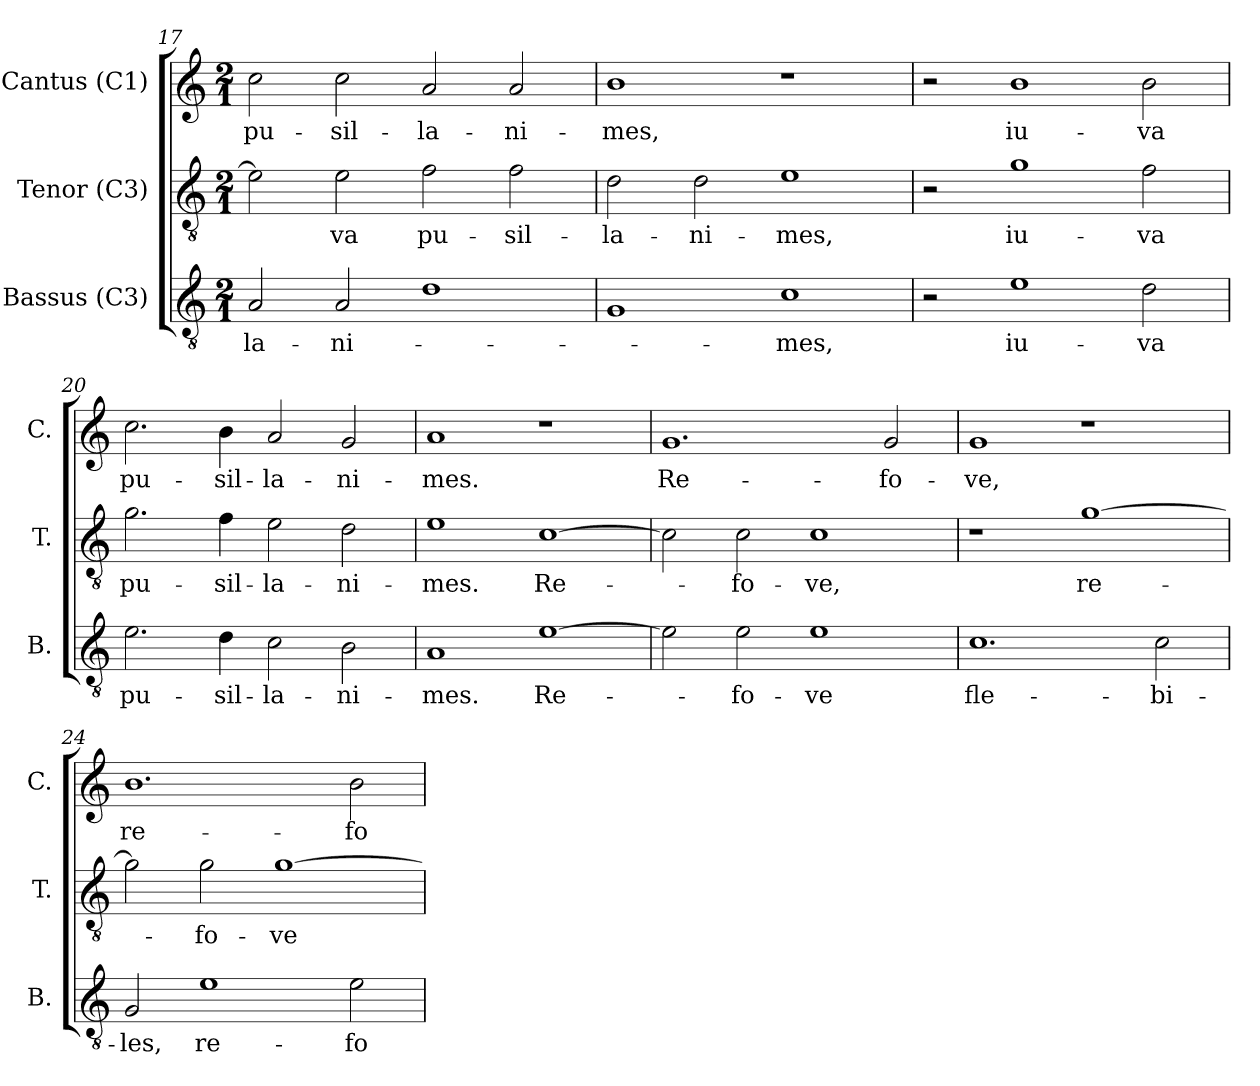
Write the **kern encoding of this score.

**kern	**text	**kern	**text	**kern	**text
*part3	*part3	*part2	*part2	*part1	*part1
*staff3	*staff3	*staff2	*staff2	*staff1	*staff1
*I"Bassus (C3)	*	*I"Tenor (C3)	*	*I"Cantus (C1)	*
*I'B.	*	*I'T.	*	*I'C.	*
!!LO:PB:g=z
*clefGv2	*	*clefGv2	*	*clefG2	*
*ITrd7c12	*	*ITrd7c12	*	*	*
*k[]	*	*k[]	*	*k[]	*
*C:	*	*C:	*	*C:	*
*M2/1	*	*M2/1	*	*M2/1	*
=17	=17	=17	=17	=17	=17
!	!LO:LY:b:color=#000000	!	!	!	!
!	!	!	!	!	!LO:LY:b:color=#000000
2AAi/	-la-	2Ei\]	.	2cci\	pu-
!	!LO:LY:b:color=#000000	!	!	!	!
!	!	!	!LO:LY:b:color=#000000	!	!
!	!	!	!	!	!LO:LY:b:color=#000000
2AAi/	-ni-	2Ei\	-va	2cci\	-sil-
!	!	!	!LO:LY:b:color=#000000	!	!
!	!	!	!	!	!LO:LY:b:color=#000000
1Di	.	2Fi\	pu-	2ai/	-la-
!	!	!	!LO:LY:b:color=#000000	!	!
!	!	!	!	!	!LO:LY:b:color=#000000
.	.	2Fi\	-sil-	2ai/	-ni-
=18	=18	=18	=18	=18	=18
!	!	!	!LO:LY:b:color=#000000	!	!
!	!	!	!	!	!LO:LY:b:color=#000000
1GGi	.	2Di\	-la-	1bi	-mes,
!	!	!	!LO:LY:b:color=#000000	!	!
.	.	2Di\	-ni-	.	.
!	!LO:LY:b:color=#000000	!	!	!	!
!	!	!	!LO:LY:b:color=#000000	!	!
1Ci	-mes,	1Ei	-mes,	1r	.
=19	=19	=19	=19	=19	=19
2r	.	2r	.	2r	.
!	!LO:LY:b:color=#000000	!	!	!	!
!	!	!	!LO:LY:b:color=#000000	!	!
!	!	!	!	!	!LO:LY:b:color=#000000
1Ei	iu-	1Gi	iu-	1bi	iu-
!	!LO:LY:b:color=#000000	!	!	!	!
!	!	!	!LO:LY:b:color=#000000	!	!
!	!	!	!	!	!LO:LY:b:color=#000000
2Di\	-va	2Fi\	-va	2bi\	-va
=20	=20	=20	=20	=20	=20
!	!LO:LY:b:color=#000000	!	!	!	!
!	!	!	!LO:LY:b:color=#000000	!	!
!	!	!	!	!	!LO:LY:b:color=#000000
2.Ei\	pu-	2.Gi\	pu-	2.cci\	pu-
!	!LO:LY:b:color=#000000	!	!	!	!
!	!	!	!LO:LY:b:color=#000000	!	!
!	!	!	!	!	!LO:LY:b:color=#000000
4Di\	-sil-	4Fi\	-sil-	4bi\	-sil-
!	!LO:LY:b:color=#000000	!	!	!	!
!	!	!	!LO:LY:b:color=#000000	!	!
!	!	!	!	!	!LO:LY:b:color=#000000
2Ci\	-la-	2Ei\	-la-	2ai/	-la-
!	!LO:LY:b:color=#000000	!	!	!	!
!	!	!	!LO:LY:b:color=#000000	!	!
!	!	!	!	!	!LO:LY:b:color=#000000
2BBi\	-ni-	2Di\	-ni-	2gi/	-ni-
=21	=21	=21	=21	=21	=21
!	!LO:LY:b:color=#000000	!	!	!	!
!	!	!	!LO:LY:b:color=#000000	!	!
!	!	!	!	!	!LO:LY:b:color=#000000
1AAi	-mes.	1Ei	-mes.	1ai	-mes.
!	!LO:LY:b:color=#000000	!	!	!	!
!	!	!	!LO:LY:b:color=#000000	!	!
[1Ei	Re-	[1Ci	Re-	1r	.
!!LO:LB:g=z
=22	=22	=22	=22	=22	=22
!	!	!	!	!	!LO:LY:b:color=#000000
2Ei\]	.	2Ci\]	.	1.gi	Re-
!	!LO:LY:b:color=#000000	!	!	!	!
!	!	!	!LO:LY:b:color=#000000	!	!
2Ei\	-fo-	2Ci\	-fo-	.	.
!	!LO:LY:b:color=#000000	!	!	!	!
!	!	!	!LO:LY:b:color=#000000	!	!
1Ei	-ve	1Ci	-ve,	.	.
!	!	!	!	!	!LO:LY:b:color=#000000
.	.	.	.	2gi/	-fo-
=23	=23	=23	=23	=23	=23
!	!LO:LY:b:color=#000000	!	!	!	!
!	!	!	!	!	!LO:LY:b:color=#000000
1.Ci	fle-	1r	.	1gi	-ve,
!	!	!	!LO:LY:b:color=#000000	!	!
.	.	[1Gi	re-	1r	.
!	!LO:LY:b:color=#000000	!	!	!	!
2Ci\	-bi-	.	.	.	.
=24	=24	=24	=24	=24	=24
!	!LO:LY:b:color=#000000	!	!	!	!
!	!	!	!	!	!LO:LY:b:color=#000000
2GGi/	-les,	2Gi\]	.	1.bi	re-
!	!LO:LY:b:color=#000000	!	!	!	!
!	!	!	!LO:LY:b:color=#000000	!	!
1Ei	re-	2Gi\	-fo-	.	.
!	!	!	!LO:LY:b:color=#000000	!	!
.	.	[1Gi	-ve	.	.
!	!LO:LY:b:color=#000000	!	!	!	!
!	!	!	!	!	!LO:LY:b:color=#000000
2Ei\	-fo-	.	.	2bi\	-fo-
=	=	=	=	=	=
*-	*-	*-	*-	*-	*-
